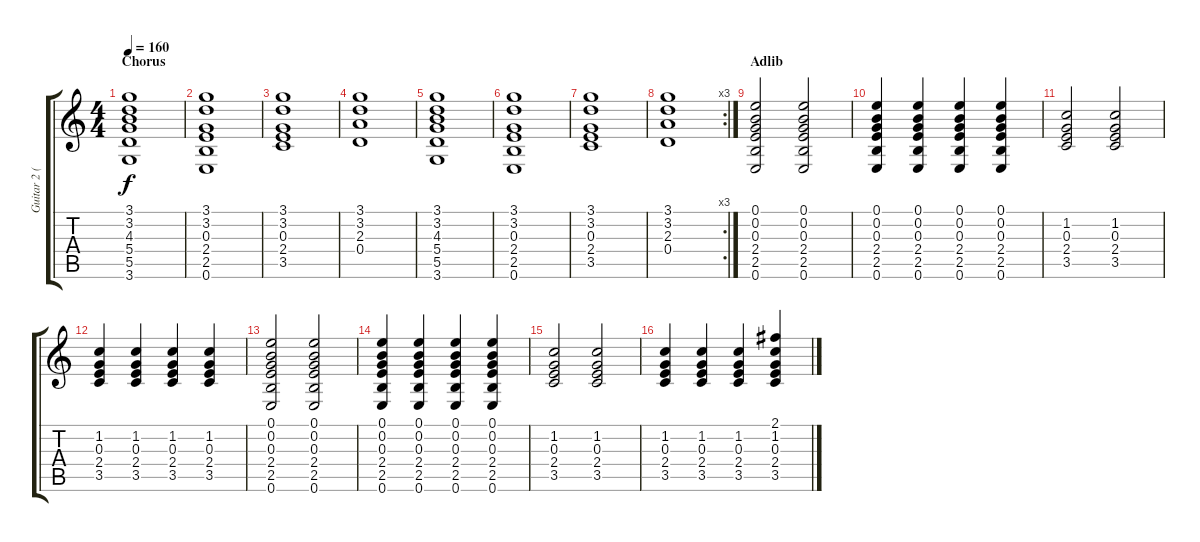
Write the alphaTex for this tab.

\track ("Guitar 2 (clean)" "Guitar 2 (") {instrument acousticguitarnylon}
\staff {score tabs}
\tuning (E4 B3 G3 D3 A2 E2) {hide}
\ts (4 4)
\section ("" "Chorus")
\tempo 160
\clef g2
\ks c
(3.1 3.2 4.3 5.4 5.5 3.6).1{dy f} |
(3.1 3.2 0.3 2.4 2.5 0.6).1 |
(3.1 3.2 0.3 2.4 3.5).1 |
(3.1 3.2 2.3 0.4).1 |
(3.1 3.2 4.3 5.4 5.5 3.6).1 |
(3.1 3.2 0.3 2.4 2.5 0.6).1 |
(3.1 3.2 0.3 2.4 3.5).1 |
\rc 3
(3.1 3.2 2.3 0.4).1 |
\section ("" "Adlib")
(0.1 0.2 0.3 2.4 2.5 0.6).2 (0.1 0.2 0.3 2.4 2.5 0.6).2 |
(0.1 0.2 0.3 2.4 2.5 0.6).4 (0.1 0.2 0.3 2.4 2.5 0.6).4 (0.1 0.2 0.3 2.4 2.5 0.6).4 (0.1 0.2 0.3 2.4 2.5 0.6).4 |
(1.2 0.3 2.4 3.5).2 (1.2 0.3 2.4 3.5).2 |
(1.2 0.3 2.4 3.5).4 (1.2 0.3 2.4 3.5).4 (1.2 0.3 2.4 3.5).4 (1.2 0.3 2.4 3.5).4 |
(0.1 0.2 0.3 2.4 2.5 0.6).2 (0.1 0.2 0.3 2.4 2.5 0.6).2 |
(0.1 0.2 0.3 2.4 2.5 0.6).4 (0.1 0.2 0.3 2.4 2.5 0.6).4 (0.1 0.2 0.3 2.4 2.5 0.6).4 (0.1 0.2 0.3 2.4 2.5 0.6).4 |
(1.2 0.3 2.4 3.5).2 (1.2 0.3 2.4 3.5).2 |
(1.2 0.3 2.4 3.5).4 (1.2 0.3 2.4 3.5).4 (1.2 0.3 2.4 3.5).4 (2.1 1.2 0.3 2.4 3.5).4
